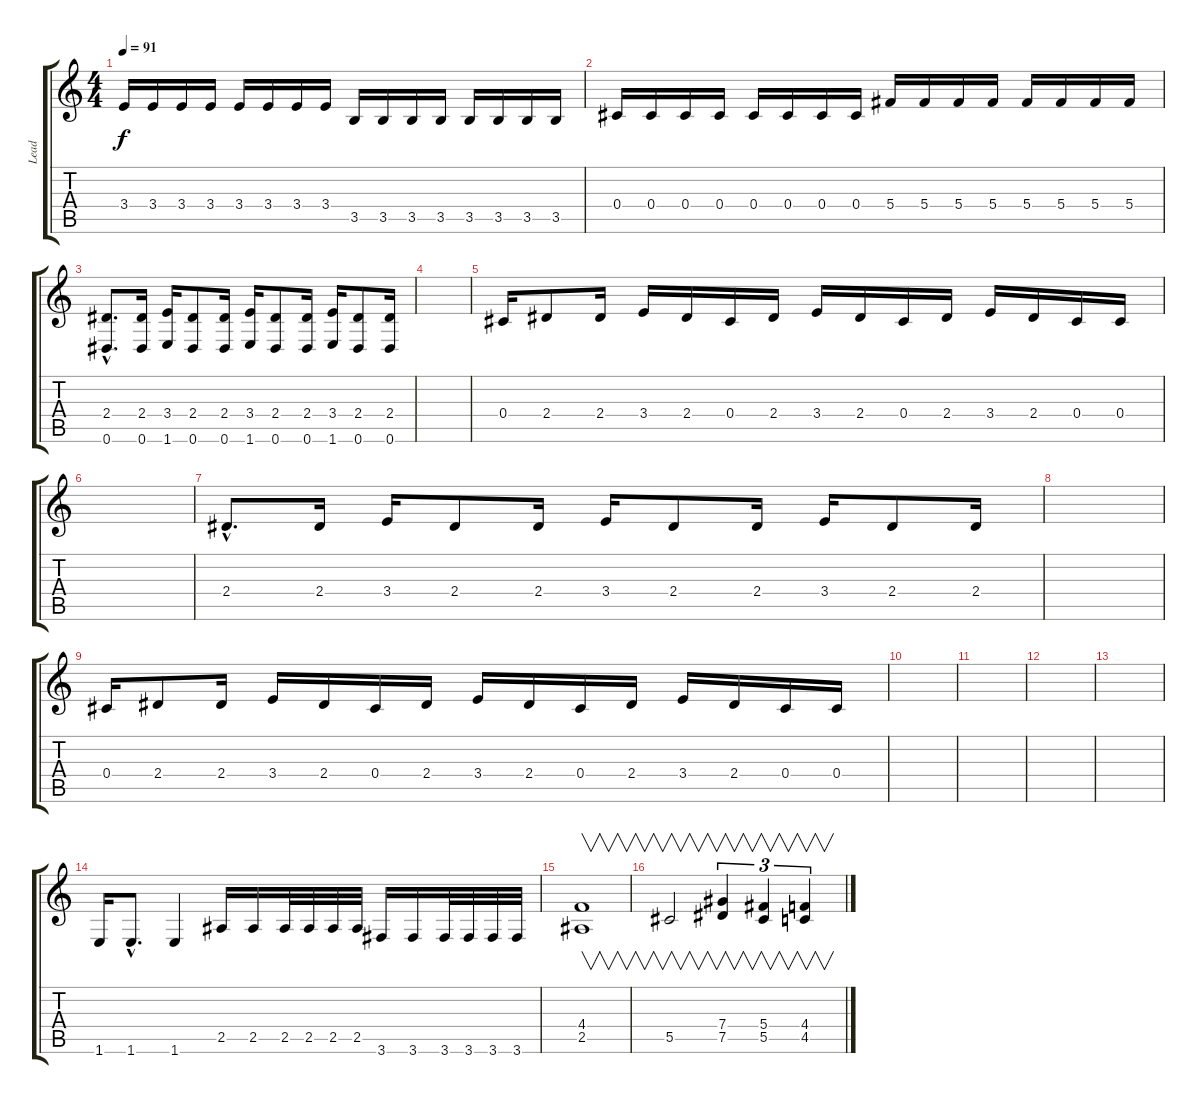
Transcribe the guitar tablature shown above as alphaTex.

\track ("Lead" "Lead") {instrument distortionguitar}
\staff {score tabs}
\tuning (Eb4 Bb3 Gb3 Db3 Ab2 Eb2) {hide}
\ts (4 4)
\tempo 91
\clef g2
\ks c
3.4.16{dy f} 3.4.16 3.4.16 3.4.16 3.4.16 3.4.16 3.4.16 3.4.16 3.5.16 3.5.16 3.5.16 3.5.16 3.5.16 3.5.16 3.5.16 3.5.16 |
0.4.16 0.4.16 0.4.16 0.4.16 0.4.16 0.4.16 0.4.16 0.4.16 5.4.16 5.4.16 5.4.16 5.4.16 5.4.16 5.4.16 5.4.16 5.4.16 |
(2.4{hac} 0.6{hac}).8{d} (2.4 0.6).16 (3.4 1.6).16 (2.4 0.6).8 (2.4 0.6).16 (3.4 1.6).16 (2.4 0.6).8 (2.4 0.6).16 (3.4 1.6).16 (2.4 0.6).8 (2.4 0.6).16 |
|
0.4.16 2.4.8 2.4.16 3.4.16 2.4.16 0.4.16 2.4.16 3.4.16 2.4.16 0.4.16 2.4.16 3.4.16 2.4.16 0.4.16 0.4.16 |
|
2.4{hac}.8{d} 2.4.16 3.4.16 2.4.8 2.4.16 3.4.16 2.4.8 2.4.16 3.4.16 2.4.8 2.4.16 |
|
0.4.16 2.4.8 2.4.16 3.4.16 2.4.16 0.4.16 2.4.16 3.4.16 2.4.16 0.4.16 2.4.16 3.4.16 2.4.16 0.4.16 0.4.16 |
|
|
|
|
1.6.16 1.6{hac}.8{d} 1.6.4 2.5.16 2.5.16 2.5.32 2.5.32 2.5.32 2.5.32 3.6.16 3.6.16 3.6.32 3.6.32 3.6.32 3.6.32 |
(4.4 2.5).1{v} |
5.5.2{v} (7.4 7.5).4{v tu (3 2) volume 16} (5.4 5.5).4{v tu (3 2)} (4.4 4.5).4{v tu (3 2)}
